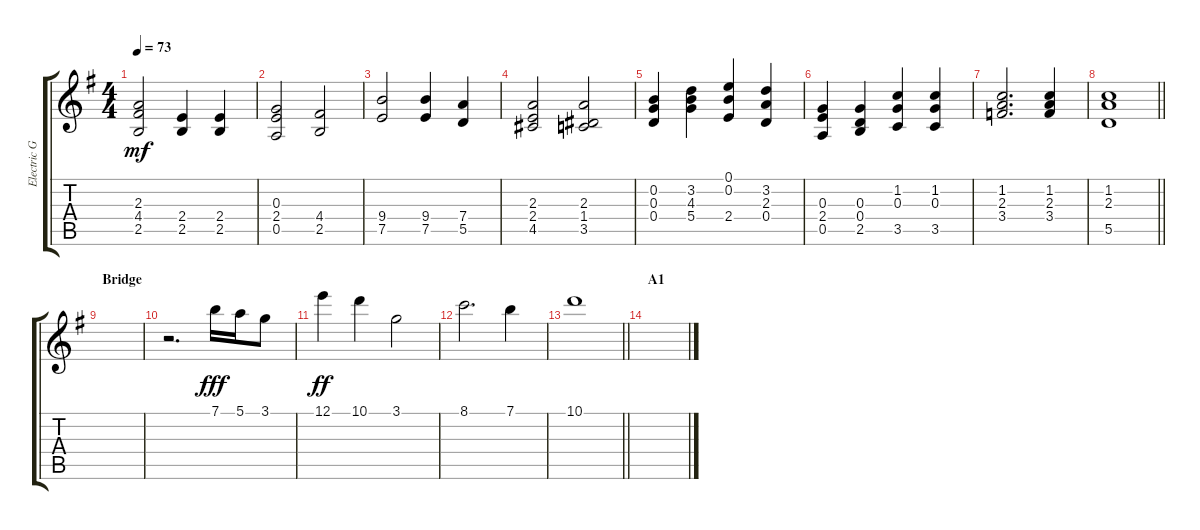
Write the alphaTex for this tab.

\track ("Electric Guitar" "Electric G") {instrument distortionguitar}
\staff {score tabs}
\tuning (E4 B3 G3 D3 A2 E2) {hide}
\ts (4 4)
\tempo 73
\clef g2
\ks g
(2.3 4.4 2.5).2{dy mf} (2.4 2.5).4 (2.4 2.5).4 |
(0.3 2.4 0.5).2 (4.4 2.5).2 |
(9.4 7.5).2 (9.4 7.5).4 (7.4 5.5).4 |
(2.3 2.4 4.5).2 (2.3 1.4 3.5).2 |
(0.2 0.3 0.4).4 (3.2 4.3 5.4).4 (0.1 0.2 2.4).4 (3.2 2.3 0.4).4 |
(0.3 2.4 0.5).4 (0.3 0.4 2.5).4 (1.2 0.3 3.5).4 (1.2 0.3 3.5).4 |
(1.2 2.3 3.4).2{d} (1.2 2.3 3.4).4 |
\barLineRight lightlight
(1.2 2.3 5.5).1 |
\section ("" "Bridge")
|
r.2{d} 7.1.16{dy fff volume 15 instrument pad6metallic} 5.1.16 3.1.8 |
12.1.4{dy ff} 10.1.4 3.1.2 |
8.1.2{d} 7.1.4 |
\barLineRight lightlight
10.1.1 |
\section ("" "A1")
